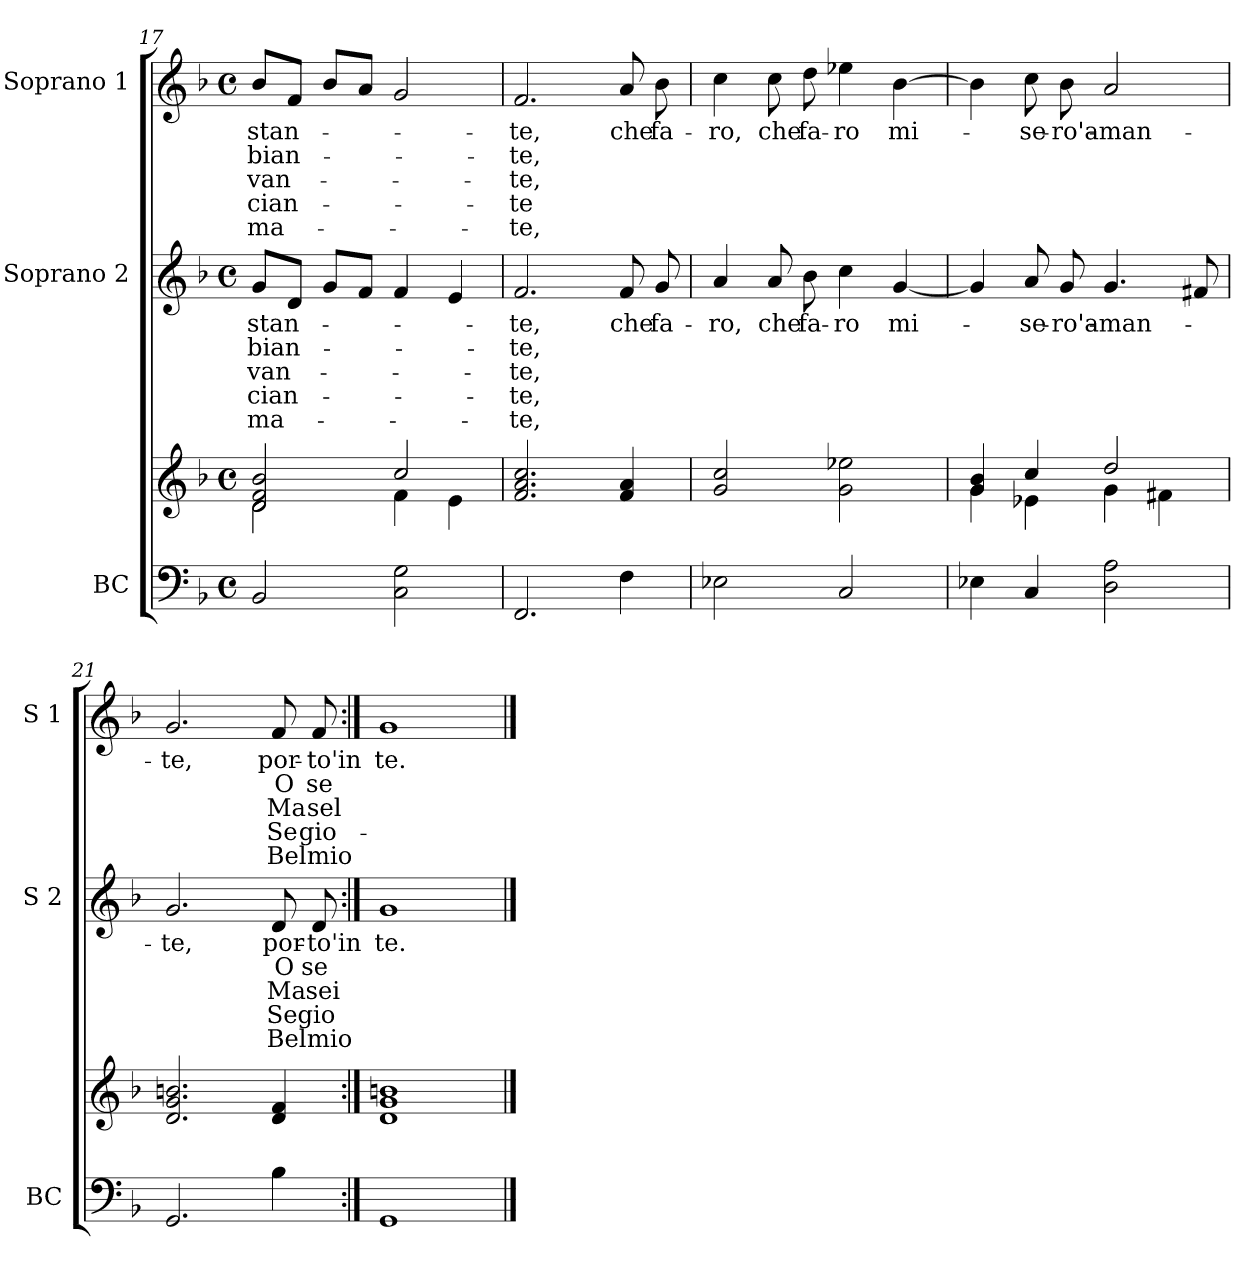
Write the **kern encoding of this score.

**kern	**kern	**kern	**text	**text	**text	**text	**text	**kern	**text	**text	**text	**text	**text
*part3	*part3	*part2	*part2	*part2	*part2	*part2	*part2	*part1	*part1	*part1	*part1	*part1	*part1
*staff4	*staff3	*staff2	*staff2	*staff2	*staff2	*staff2	*staff2	*staff1	*staff1	*staff1	*staff1	*staff1	*staff1
*I"BC	*	*I"Soprano 2	*	*	*	*	*	*I"Soprano 1	*	*	*	*	*
*I'BC	*	*I'S 2	*	*	*	*	*	*I'S 1	*	*	*	*	*
*clefF4	*clefG2	*clefG2	*	*	*	*	*	*clefG2	*	*	*	*	*
*k[b-]	*k[b-]	*k[b-]	*	*	*	*	*	*k[b-]	*	*	*	*	*
*F:	*F:	*F:	*	*	*	*	*	*F:	*	*	*	*	*
*M4/4	*M4/4	*M4/4	*	*	*	*	*	*M4/4	*	*	*	*	*
*met(c)	*met(c)	*met(c)	*	*	*	*	*	*met(c)	*	*	*	*	*
=17	=17	=17	=17	=17	=17	=17	=17	=17	=17	=17	=17	=17	=17
*	*^	*	*	*	*	*	*	*	*	*	*	*	*
2BB-/	2d/ 2f/ 2b-/	2d\	8g/L	-stan-	-bian-	-van-	-cian-	-ma-	8b-/L	-stan-	-bian-	-van-	-cian-	-ma-
.	.	.	8d/J	.	.	.	.	.	8f/J	.	.	.	.	.
.	.	.	8g/L	.	.	.	.	.	8b-/L	.	.	.	.	.
.	.	.	8f/J	.	.	.	.	.	8a/J	.	.	.	.	.
2C\ 2G\	2cc/	4f\	4f/	.	.	.	.	.	2g/	.	.	.	.	.
.	.	4e\	4e/	.	.	.	.	.	.	.	.	.	.	.
*	*v	*v	*	*	*	*	*	*	*	*	*	*	*	*
!!LO:PB:g=z
=18	=18	=18	=18	=18	=18	=18	=18	=18	=18	=18	=18	=18	=18
2.FF/	2.f/ 2.a/ 2.cc/	2.f/	-te,	-te,	-te,	-te,	-te,	2.f/	-te,	-te,	-te,	-te	-te,
4F\	4f/ 4a/	8f/	che	.	.	.	.	8a/	che	.	.	.	.
.	.	8g/	fa-	.	.	.	.	8b-\	fa-	.	.	.	.
=19	=19	=19	=19	=19	=19	=19	=19	=19	=19	=19	=19	=19	=19
2E-X\	2g/ 2cc/	4a/	-ro,	.	.	.	.	4cc\	-ro,	.	.	.	.
.	.	8a/	che	.	.	.	.	8cc\	che	.	.	.	.
.	.	8b-\	fa-	.	.	.	.	8dd\	fa-	.	.	.	.
2C/	2g\ 2ee-X\	4cc\	-ro	.	.	.	.	4ee-X\	-ro	.	.	.	.
.	.	[4g/	mi-	.	.	.	.	[4b-\	mi-	.	.	.	.
=20	=20	=20	=20	=20	=20	=20	=20	=20	=20	=20	=20	=20	=20
*	*^	*	*	*	*	*	*	*	*	*	*	*	*
4E-X\	4g/ 4b-/	4g\	4g/]	.	.	.	.	.	4b-\]	.	.	.	.	.
4C/	4cc/	4e-X\	8a/	-se-	.	.	.	.	8cc\	-se-	.	.	.	.
.	.	.	8g/	-ro'a-	.	.	.	.	8b-\	-ro'a-	.	.	.	.
2D\ 2A\	2dd/	4g\	4.g/	-man-	.	.	.	.	2a/	-man-	.	.	.	.
.	.	4f#X\	.	.	.	.	.	.	.	.	.	.	.	.
.	.	.	8f#X/	.	.	.	.	.	.	.	.	.	.	.
*	*v	*v	*	*	*	*	*	*	*	*	*	*	*	*
=21	=21	=21	=21	=21	=21	=21	=21	=21	=21	=21	=21	=21	=21
2.GG/	2.d/ 2.g/ 2.bn/	2.g/	-te,	.	.	.	.	2.g/	-te,	.	.	.	.
4B-\	4d/ 4f/	8d/	por-	O	Ma	Se	Bel	8f/	por-	O	Ma	Se	Bel
.	.	8d/	-to'in	se	sei	gio	mio	8f/	-to'in	se	sel	gio-	mio
=22:|!	=22:|!	=22:|!	=22:|!	=22:|!	=22:|!	=22:|!	=22:|!	=22:|!	=22:|!	=22:|!	=22:|!	=22:|!	=22:|!
1GG	1d 1g 1bn	1g	te.	.	.	.	.	1g	te.	.	.	.	.
==	==	==	==	==	==	==	==	==	==	==	==	==	==
*-	*-	*-	*-	*-	*-	*-	*-	*-	*-	*-	*-	*-	*-
